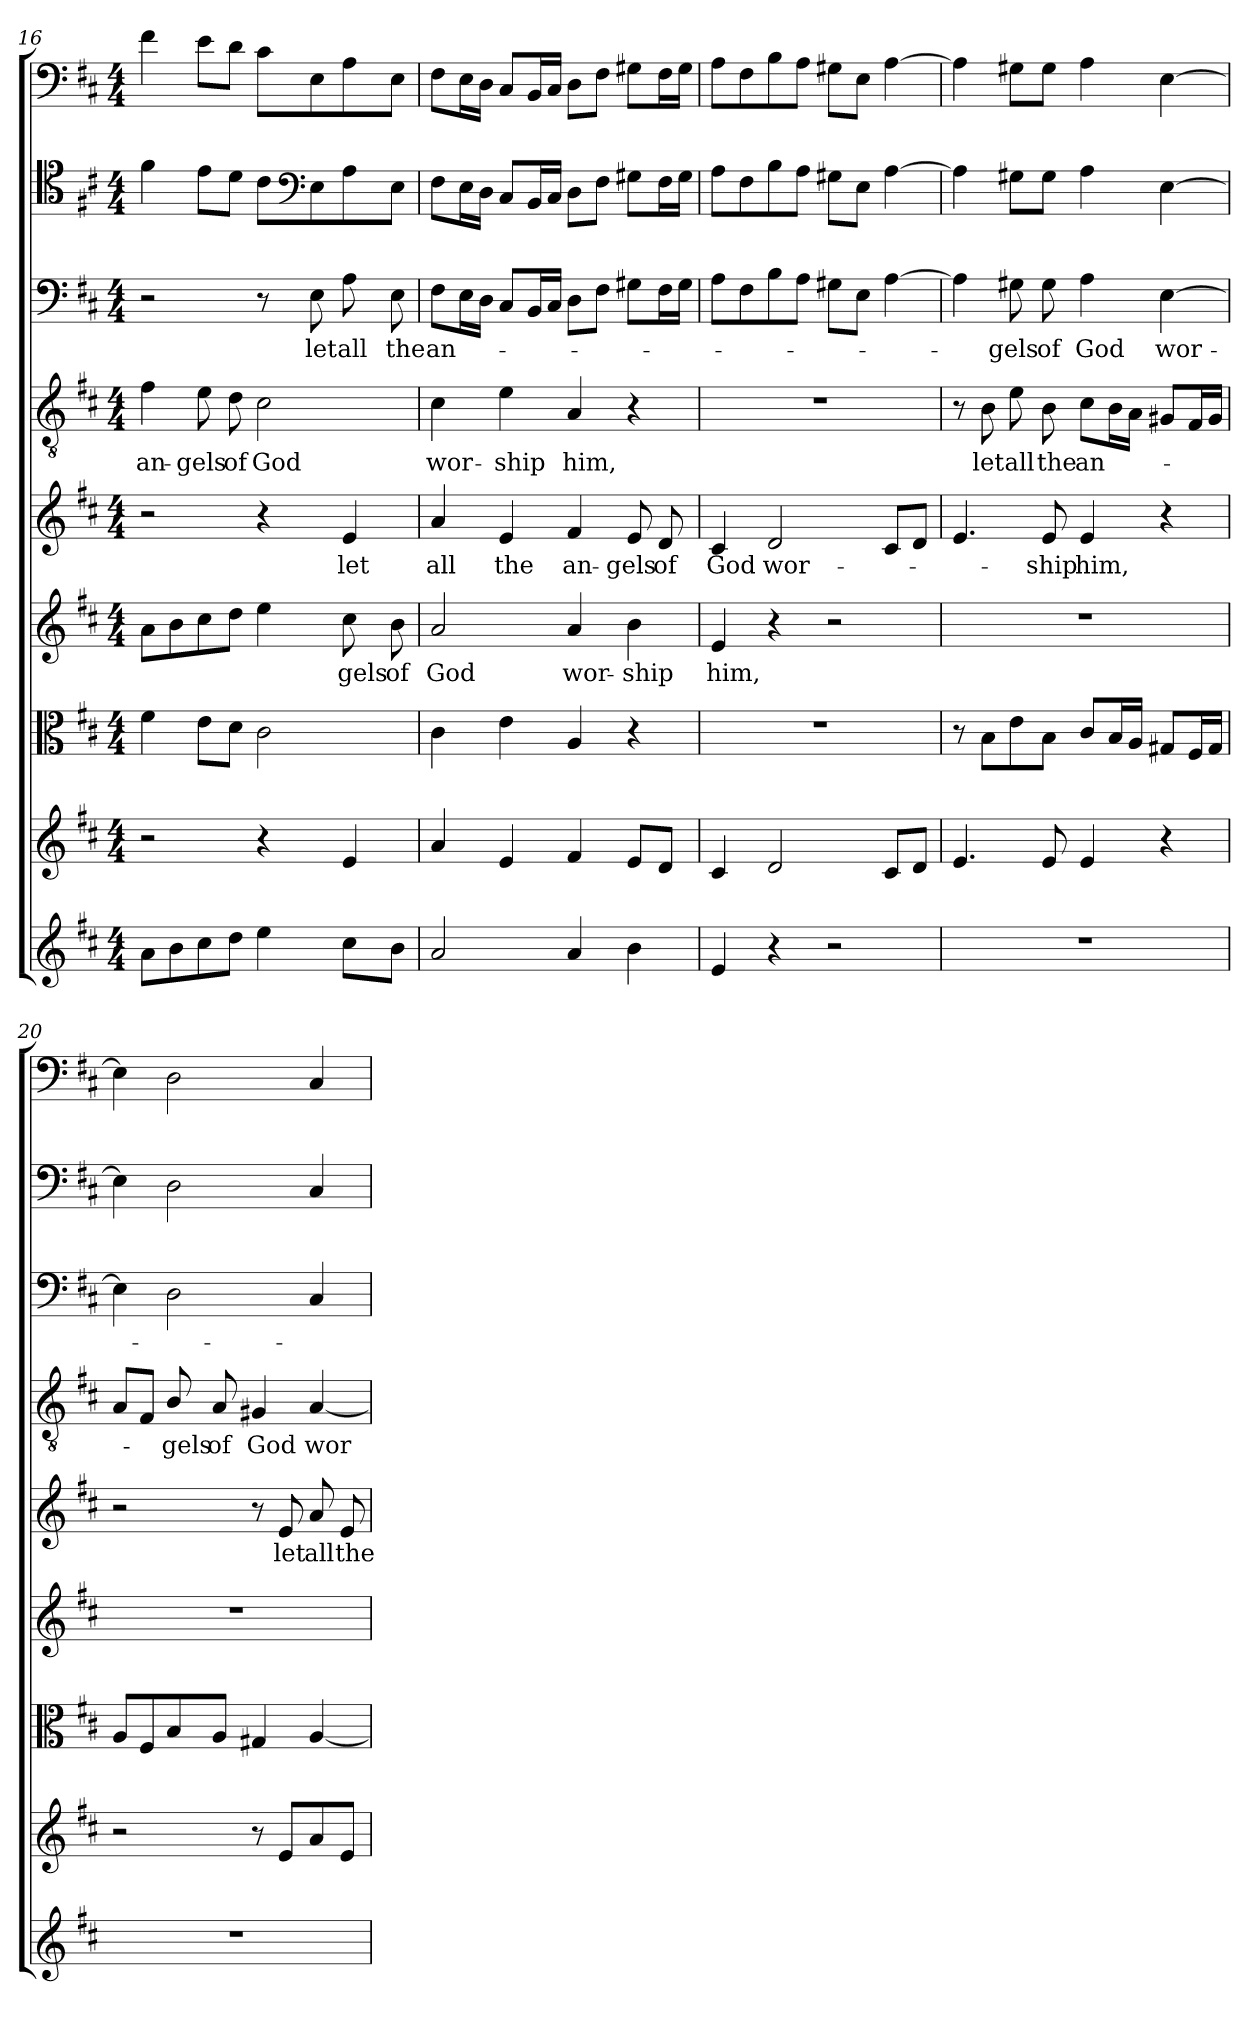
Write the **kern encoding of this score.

**kern	**kern	**kern	**kern	**text	**kern	**text	**kern	**text	**kern	**text	**kern	**kern
*part9	*part8	*part7	*part6	*part6	*part5	*part5	*part4	*part4	*part3	*part3	*part2	*part1
*staff9	*staff8	*staff7	*staff6	*staff6	*staff5	*staff5	*staff4	*staff4	*staff3	*staff3	*staff2	*staff1
*clefG2	*clefG2	*clefC3	*clefG2	*	*clefG2	*	*clefGv2	*	*clefF4	*	*clefC4	*clefF4
*k[f#c#]	*k[f#c#]	*k[f#c#]	*k[f#c#]	*	*k[f#c#]	*	*k[f#c#]	*	*k[f#c#]	*	*k[f#c#]	*k[f#c#]
*D:	*D:	*D:	*D:	*	*D:	*	*D:	*	*D:	*	*D:	*D:
*M4/4	*M4/4	*M4/4	*M4/4	*	*M4/4	*	*M4/4	*	*M4/4	*	*M4/4	*M4/4
=16	=16	=16	=16	=16	=16	=16	=16	=16	=16	=16	=16	=16
8a\L	2r	4f#\	8a\L	.	2r	.	4f#\	an-	2r	.	4f#\	4f#\
8b\	.	.	8b\	.	.	.	.	.	.	.	.	.
8cc#\	.	8e\L	8cc#\	.	.	.	8e\	-gels	.	.	8e\L	8e\L
8dd\J	.	8d\J	8dd\J	.	.	.	8d\	of	.	.	8d\J	8d\J
4ee\	4r	2c#\	4ee\	.	4r	.	2c#\	God	8r	.	8c#\L	8c#\L
*	*	*	*	*	*	*	*	*	*	*	*clefF4	*
.	.	.	.	.	.	.	.	.	8E\	let	8E\	8E\
8cc#\L	4e/	.	8cc#\	-gels	4e/	let	.	.	8A\	all	8A\	8A\
8b\J	.	.	8b\	of	.	.	.	.	8E\	the	8E\J	8E\J
=17	=17	=17	=17	=17	=17	=17	=17	=17	=17	=17	=17	=17
2a/	4a/	4c#\	2a/	God	4a/	all	4c#\	wor-	8F#\L	an-	8F#\L	8F#\L
.	.	.	.	.	.	.	.	.	16E\L	.	16E\L	16E\L
.	.	.	.	.	.	.	.	.	16D\JJ	.	16D\JJ	16D\JJ
.	4e/	4e\	.	.	4e/	the	4e\	-ship	8C#/L	.	8C#/L	8C#/L
.	.	.	.	.	.	.	.	.	16BB/L	.	16BB/L	16BB/L
.	.	.	.	.	.	.	.	.	16C#/JJ	.	16C#/JJ	16C#/JJ
4a/	4f#/	4A/	4a/	wor-	4f#/	an-	4A/	him,	8D\L	.	8D\L	8D\L
.	.	.	.	.	.	.	.	.	8F#\J	.	8F#\J	8F#\J
4b\	8e/L	4r	4b\	-ship	8e/	-gels	4r	.	8G#X\L	.	8G#X\L	8G#X\L
.	8d/J	.	.	.	8d/	of	.	.	16F#\L	.	16F#\L	16F#\L
.	.	.	.	.	.	.	.	.	16G#\JJ	.	16G#\JJ	16G#\JJ
=18	=18	=18	=18	=18	=18	=18	=18	=18	=18	=18	=18	=18
4e/	4c#/	1r	4e/	him,	4c#/	God	1r	.	8A\L	.	8A\L	8A\L
.	.	.	.	.	.	.	.	.	8F#\	.	8F#\	8F#\
4r	2d/	.	4r	.	2d/	wor-	.	.	8B\	.	8B\	8B\
.	.	.	.	.	.	.	.	.	8A\J	.	8A\J	8A\J
2r	.	.	2r	.	.	.	.	.	8G#X\L	.	8G#X\L	8G#X\L
.	.	.	.	.	.	.	.	.	8E\J	.	8E\J	8E\J
.	8c#/L	.	.	.	8c#/L	.	.	.	[4A\	.	[4A\	[4A\
.	8d/J	.	.	.	8d/J	.	.	.	.	.	.	.
=19	=19	=19	=19	=19	=19	=19	=19	=19	=19	=19	=19	=19
1r	4.e/	8r	1r	.	4.e/	.	8r	.	4A\]	.	4A\]	4A\]
.	.	8B\L	.	.	.	.	8B\	let	.	.	.	.
.	.	8e\	.	.	.	.	8e\	all	8G#X\	-gels	8G#X\L	8G#X\L
.	8e/	8B\J	.	.	8e/	-ship	8B\	the	8G#\	of	8G#\J	8G#\J
.	4e/	8c#/L	.	.	4e/	him,	8c#\L	an-	4A\	God	4A\	4A\
.	.	16B/L	.	.	.	.	16B\L	.	.	.	.	.
.	.	16A/JJ	.	.	.	.	16A\JJ	.	.	.	.	.
.	4r	8G#X/L	.	.	4r	.	8G#X/L	.	[4E\	wor-	[4E\	[4E\
.	.	16F#/L	.	.	.	.	16F#/L	.	.	.	.	.
.	.	16G#/JJ	.	.	.	.	16G#/JJ	.	.	.	.	.
=20	=20	=20	=20	=20	=20	=20	=20	=20	=20	=20	=20	=20
1r	2r	8A/L	1r	.	2r	.	8A/L	.	4E\]	.	4E\]	4E\]
.	.	8F#/	.	.	.	.	8F#/J	.	.	.	.	.
.	.	8B/	.	.	.	.	8B/	-gels	2D\	.	2D\	2D\
.	.	8A/J	.	.	.	.	8A/	of	.	.	.	.
.	8r	4G#X/	.	.	8r	.	4G#X/	God	.	.	.	.
.	8e/L	.	.	.	8e/	let	.	.	.	.	.	.
.	8a/	[4A/	.	.	8a/	all	[4A/	wor-	4C#/	.	4C#/	4C#/
.	8e/J	.	.	.	8e/	the	.	.	.	.	.	.
=	=	=	=	=	=	=	=	=	=	=	=	=
*-	*-	*-	*-	*-	*-	*-	*-	*-	*-	*-	*-	*-
